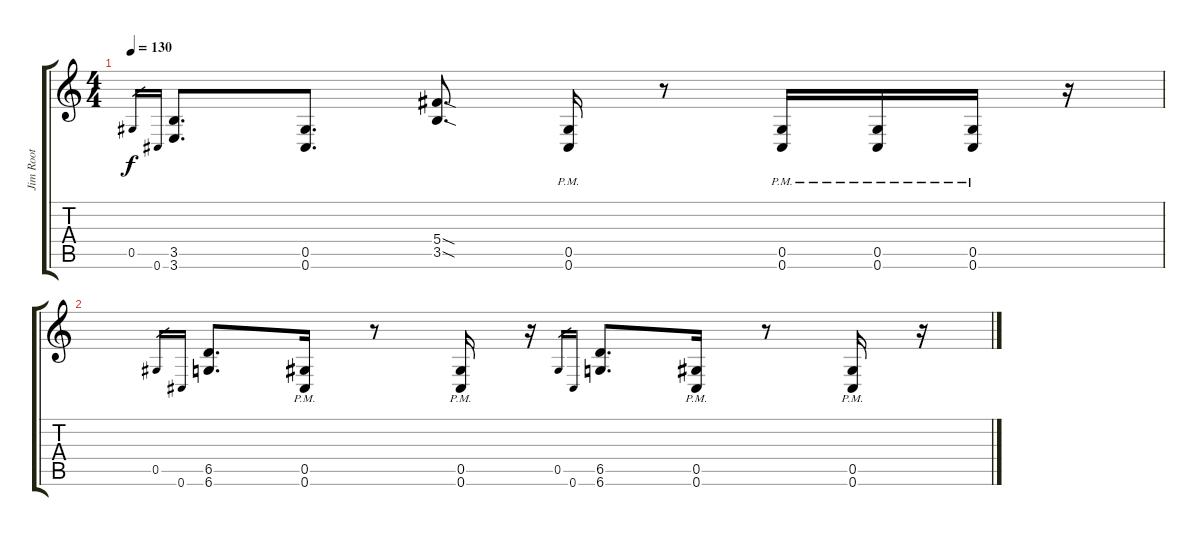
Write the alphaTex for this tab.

\track ("Jim Root" "Jim Root") {instrument overdrivenguitar}
\staff {score tabs}
\tuning (Eb4 Bb3 Gb3 Db3 Ab2 Db2) {hide}
\ts (4 4)
\tempo 130
\clef g2
\ks c
0.5.16{gr dy f} 0.6.16{gr} (3.5 3.6).8{d} (0.5 0.6).8{d} (5.4{sod} 3.5{sod}).8{d} (0.5{pm} 0.6{pm}).16 r.8 (0.5{pm} 0.6{pm}).16 (0.5{pm} 0.6{pm}).16 (0.5{pm} 0.6{pm}).16 r.16 |
0.5.16{gr} 0.6.16{gr} (6.5 6.6).8{d} (0.5{pm} 0.6{pm}).16 r.8 (0.5{pm} 0.6{pm}).16 r.16 0.5.16{gr} 0.6.16{gr} (6.5 6.6).8{d} (0.5{pm} 0.6{pm}).16 r.8 (0.5{pm} 0.6{pm}).16 r.16
